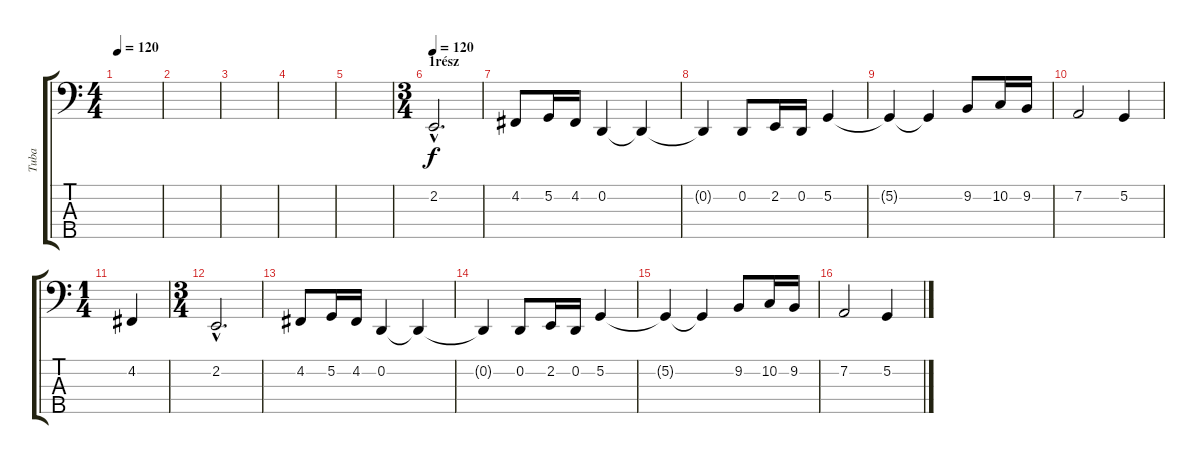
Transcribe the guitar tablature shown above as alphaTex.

\track ("Tuba" "Tuba") {instrument tuba}
\staff {score tabs}
\tuning (G2 D2 A1 E1 B0) {hide}
\ts (4 4)
\tempo 120
\clef f4
\ks c
|
|
|
|
|
\ts (3 4)
\section ("" "1rész")
\tempo 120
2.2{hac}.2{d} |
4.2.8 5.2.16 4.2.16 0.2.4 0.2{t}.4 |
0.2{t}.4 0.2.8 2.2.16 0.2.16 5.2.4 |
5.2{t}.4 5.2{t}.4 9.2.8 10.2.16 9.2.16 |
7.2.2 5.2.4 |
\ts (1 4)
4.2.4 |
\ts (3 4)
2.2{hac}.2{d} |
4.2.8 5.2.16 4.2.16 0.2.4 0.2{t}.4 |
0.2{t}.4 0.2.8 2.2.16 0.2.16 5.2.4 |
5.2{t}.4 5.2{t}.4 9.2.8 10.2.16 9.2.16 |
7.2.2 5.2.4
